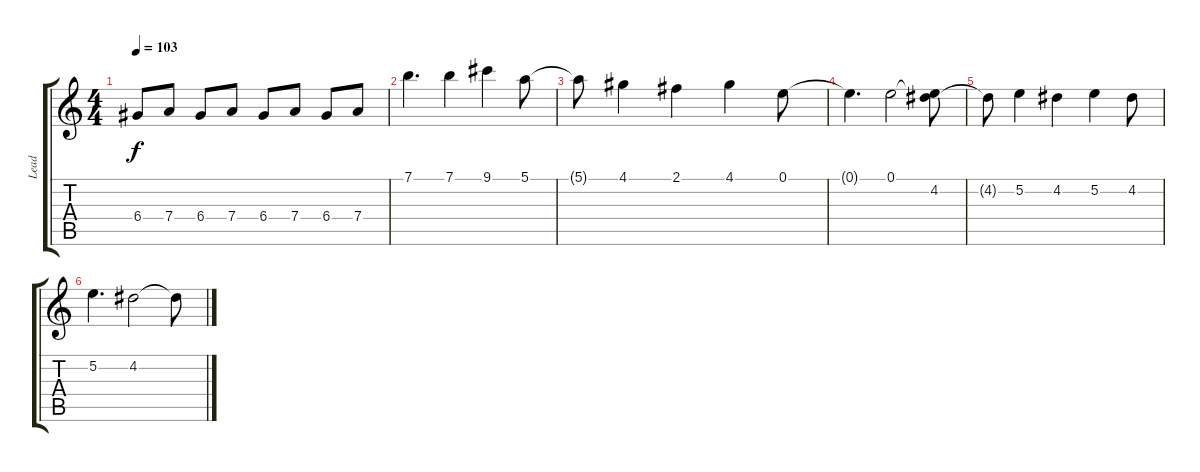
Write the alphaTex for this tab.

\track ("Lead" "Lead") {instrument electricguitarclean}
\staff {score tabs}
\tuning (E4 B3 G3 D3 A2 E2) {hide}
\ts (4 4)
\tempo 103
\clef g2
\ks c
6.4.8{dy f} 7.4.8 6.4.8 7.4.8 6.4.8 7.4.8 6.4.8 7.4.8 |
7.1.4{d volume 0} 7.1.4 9.1.4 5.1.8 |
5.1{t}.8 4.1.4 2.1.4 4.1.4 0.1.8 |
0.1{t}.4{d} 0.1.2 (0.1{t} 4.2).8 |
4.2{t}.8 5.2.4 4.2.4 5.2.4 4.2.8 |
5.2.4{d} 4.2.2 4.2{t}.8
